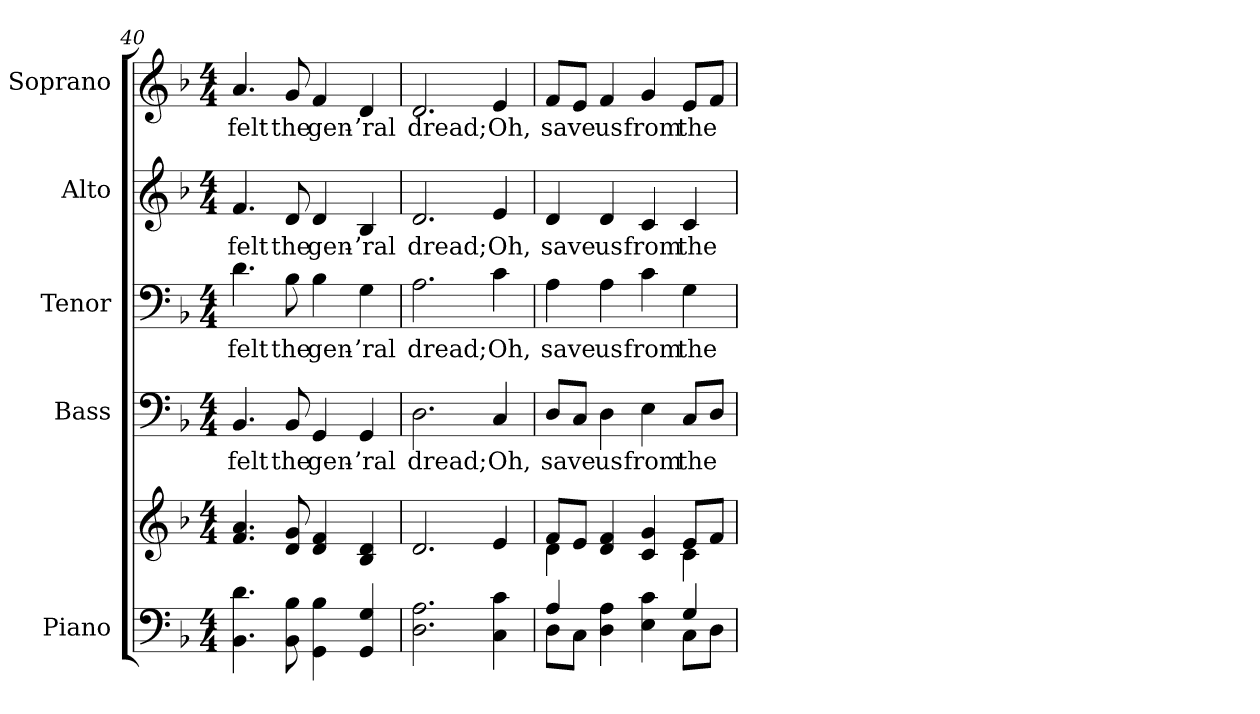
**kern	**kern	**kern	**text	**kern	**text	**kern	**text	**kern	**text
*part5	*part5	*part4	*part4	*part3	*part3	*part2	*part2	*part1	*part1
*staff6	*staff5	*staff4	*staff4	*staff3	*staff3	*staff2	*staff2	*staff1	*staff1
*I"Piano	*	*I"Bass	*	*I"Tenor	*	*I"Alto	*	*I"Soprano	*
*I'Pno.	*	*I'B.	*	*I'T.	*	*I'A.	*	*I'S.	*
*clefF4	*clefG2	*clefF4	*	*clefF4	*	*clefG2	*	*clefG2	*
*k[b-]	*k[b-]	*k[b-]	*	*k[b-]	*	*k[b-]	*	*k[b-]	*
*F:	*F:	*F:	*	*F:	*	*F:	*	*F:	*
*M4/4	*M4/4	*M4/4	*	*M4/4	*	*M4/4	*	*M4/4	*
=40	=40	=40	=40	=40	=40	=40	=40	=40	=40
!	!	!	!LO:LY:b:color=#000000	!	!	!	!	!	!
!	!	!	!	!	!LO:LY:b:color=#000000	!	!	!	!
!	!	!	!	!	!	!	!LO:LY:b:color=#000000	!	!
!	!	!	!	!	!	!	!	!	!LO:LY:b:color=#000000
4.BB-i\ 4.di	4.fi/ 4.ai	4.BB-i/	felt	4.di\	felt	4.fi/	felt	4.ai/	felt
!	!	!	!LO:LY:b:color=#000000	!	!	!	!	!	!
!	!	!	!	!	!LO:LY:b:color=#000000	!	!	!	!
!	!	!	!	!	!	!	!LO:LY:b:color=#000000	!	!
!	!	!	!	!	!	!	!	!	!LO:LY:b:color=#000000
8BB-i\ 8B-i	8di/ 8gi	8BB-i/	the	8B-i\	the	8di/	the	8gi/	the
!	!	!	!LO:LY:b:color=#000000	!	!	!	!	!	!
!	!	!	!	!	!LO:LY:b:color=#000000	!	!	!	!
!	!	!	!	!	!	!	!LO:LY:b:color=#000000	!	!
!	!	!	!	!	!	!	!	!	!LO:LY:b:color=#000000
4GGi\ 4B-i	4di/ 4fi	4GGi/	gen-	4B-i\	gen-	4di/	gen-	4fi/	gen-
!	!	!	!LO:LY:b:color=#000000	!	!	!	!	!	!
!	!	!	!	!	!LO:LY:b:color=#000000	!	!	!	!
!	!	!	!	!	!	!	!LO:LY:b:color=#000000	!	!
!	!	!	!	!	!	!	!	!	!LO:LY:b:color=#000000
4GGi/ 4Gi	4B-i/ 4di	4GGi/	-’ral	4Gi\	-’ral	4B-i/	-’ral	4di/	-’ral
!!LO:LB:g=z
=41	=41	=41	=41	=41	=41	=41	=41	=41	=41
!	!	!	!LO:LY:b:color=#000000	!	!	!	!	!	!
!	!	!	!	!	!LO:LY:b:color=#000000	!	!	!	!
!	!	!	!	!	!	!	!LO:LY:b:color=#000000	!	!
!	!	!	!	!	!	!	!	!	!LO:LY:b:color=#000000
2.Di\ 2.Ai	2.di/	2.Di\	dread;	2.Ai\	dread;	2.di/	dread;	2.di/	dread;
!	!	!	!LO:LY:b:color=#000000	!	!	!	!	!	!
!	!	!	!	!	!LO:LY:b:color=#000000	!	!	!	!
!	!	!	!	!	!	!	!LO:LY:b:color=#000000	!	!
!	!	!	!	!	!	!	!	!	!LO:LY:b:color=#000000
4Ci\ 4ci	4ei/	4Ci/	Oh,	4ci\	Oh,	4ei/	Oh,	4ei/	Oh,
=42	=42	=42	=42	=42	=42	=42	=42	=42	=42
*^	*^	*	*	*	*	*	*	*	*
!	!	!	!	!	!LO:LY:b:color=#000000	!	!	!	!	!	!
!	!	!	!	!	!	!	!LO:LY:b:color=#000000	!	!	!	!
!	!	!	!	!	!	!	!	!	!LO:LY:b:color=#000000	!	!
!	!	!	!	!	!	!	!	!	!	!	!LO:LY:b:color=#000000
4Ai/	8Di\L	8fi/L	4di\	8Di/L	save	4Ai\	save	4di/	save	8fi/L	save
.	8Ci\J	8ei/J	.	8Ci/J	.	.	.	.	.	8ei/J	.
!	!	!	!	!	!LO:LY:b:color=#000000	!	!	!	!	!	!
!	!	!	!	!	!	!	!LO:LY:b:color=#000000	!	!	!	!
!	!	!	!	!	!	!	!	!	!LO:LY:b:color=#000000	!	!
!	!	!	!	!	!	!	!	!	!	!	!LO:LY:b:color=#000000
4Di\ 4Ai	4ryy	4di/ 4fi	4ryy	4Di\	us	4Ai\	us	4di/	us	4fi/	us
!	!	!	!	!	!LO:LY:b:color=#000000	!	!	!	!	!	!
!	!	!	!	!	!	!	!LO:LY:b:color=#000000	!	!	!	!
!	!	!	!	!	!	!	!	!	!LO:LY:b:color=#000000	!	!
!	!	!	!	!	!	!	!	!	!	!	!LO:LY:b:color=#000000
4Ei\ 4ci	4ryy	4ci/ 4gi	4ryy	4Ei\	from	4ci\	from	4ci/	from	4gi/	from
!	!	!	!	!	!LO:LY:b:color=#000000	!	!	!	!	!	!
!	!	!	!	!	!	!	!LO:LY:b:color=#000000	!	!	!	!
!	!	!	!	!	!	!	!	!	!LO:LY:b:color=#000000	!	!
!	!	!	!	!	!	!	!	!	!	!	!LO:LY:b:color=#000000
4Gi/	8Ci\L	8ei/L	4ci\	8Ci/L	the	4Gi\	the	4ci/	the	8ei/L	the
.	8Di\J	8fi/J	.	8Di/J	.	.	.	.	.	8fi/J	.
*v	*v	*	*	*	*	*	*	*	*	*	*
*	*v	*v	*	*	*	*	*	*	*	*
=	=	=	=	=	=	=	=	=	=
*-	*-	*-	*-	*-	*-	*-	*-	*-	*-
